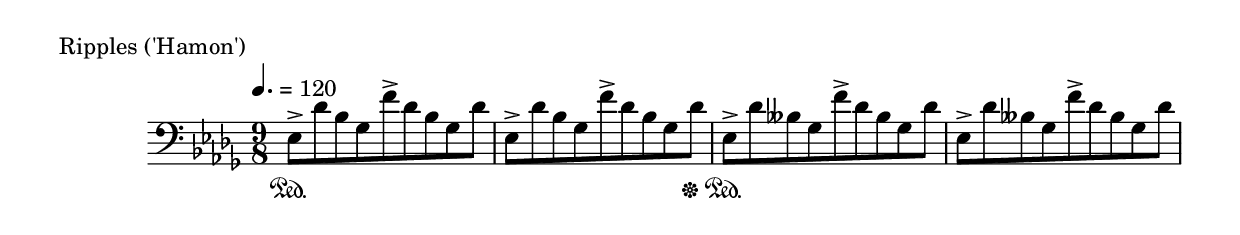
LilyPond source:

\version "2.18.2"

%2020.03.15

\score{
  \new PianoStaff <<
    \new Staff = "single" {
      \clef bass
      \key bes \minor
      \time 9/8
      \tempo 4. = 120

      \relative c {

          es8-> \sustainOn [des' bes ges f'-> des bes ges des'] |
	  es,8-> [des' bes ges f'-> des bes ges des' \sustainOff ] |
	  es,8-> \sustainOn [des' beses ges f'-> des beses ges des'] |
	  es,8-> [des' beses ges f'-> des beses ges des'] |

      }

    }
  >>
  \header {
    piece = "Ripples ('Hamon')"
  }

  \layout { }
  \midi { }

}